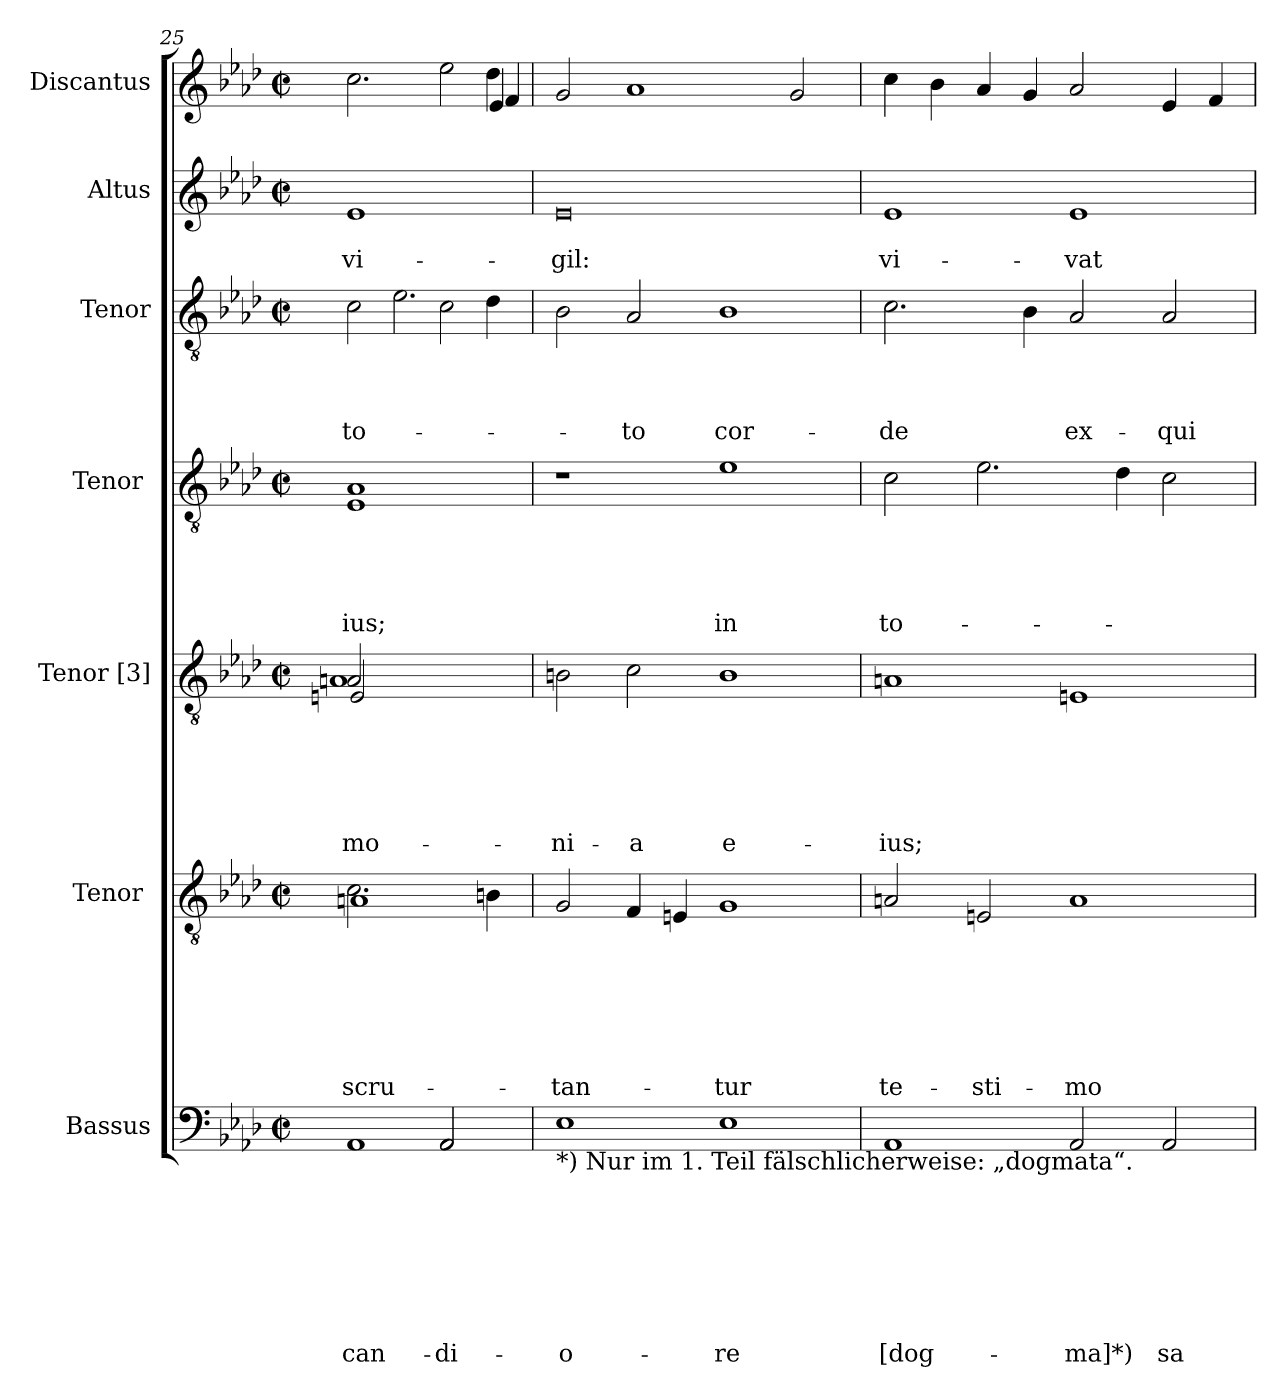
**kern	**text	**text	**text	**text	**text	**text	**text	**text	**kern	**text	**text	**text	**text	**text	**text	**text	**kern	**text	**text	**text	**text	**text	**text	**kern	**text	**text	**text	**text	**text	**kern	**text	**text	**text	**text	**kern	**text	**text	**kern
*part7	*part7	*part7	*part7	*part7	*part7	*part7	*part7	*part7	*part6	*part6	*part6	*part6	*part6	*part6	*part6	*part6	*part5	*part5	*part5	*part5	*part5	*part5	*part5	*part4	*part4	*part4	*part4	*part4	*part4	*part3	*part3	*part3	*part3	*part3	*part2	*part2	*part2	*part1
*staff7	*staff7	*staff7	*staff7	*staff7	*staff7	*staff7	*staff7	*staff7	*staff6	*staff6	*staff6	*staff6	*staff6	*staff6	*staff6	*staff6	*staff5	*staff5	*staff5	*staff5	*staff5	*staff5	*staff5	*staff4	*staff4	*staff4	*staff4	*staff4	*staff4	*staff3	*staff3	*staff3	*staff3	*staff3	*staff2	*staff2	*staff2	*staff1
*I"Bassus	*	*	*	*	*	*	*	*	*I"Tenor [4]	*	*	*	*	*	*	*	*I"Tenor [3]	*	*	*	*	*	*	*I"Tenor [2]	*	*	*	*	*	*I"Tenor	*	*	*	*	*I"Altus	*	*	*I"Discantus
*I'B	*	*	*	*	*	*	*	*	*I'T [4]	*	*	*	*	*	*	*	*I'T [3]	*	*	*	*	*	*	*I'T [2]	*	*	*	*	*	*I'T	*	*	*	*	*I'A	*	*	*I'D
*clefF4	*	*	*	*	*	*	*	*	*clefGv2	*	*	*	*	*	*	*	*clefGv2	*	*	*	*	*	*	*clefGv2	*	*	*	*	*	*clefGv2	*	*	*	*	*clefG2	*	*	*clefG2
*k[b-e-a-d-]	*	*	*	*	*	*	*	*	*k[b-e-a-d-]	*	*	*	*	*	*	*	*k[b-e-a-d-]	*	*	*	*	*	*	*k[b-e-a-d-]	*	*	*	*	*	*k[b-e-a-d-]	*	*	*	*	*k[b-e-a-d-]	*	*	*k[b-e-a-d-]
*A-:	*	*	*	*	*	*	*	*	*A-:	*	*	*	*	*	*	*	*A-:	*	*	*	*	*	*	*A-:	*	*	*	*	*	*A-:	*	*	*	*	*A-:	*	*	*A-:
*M2/2	*	*	*	*	*	*	*	*	*M2/2	*	*	*	*	*	*	*	*M2/2	*	*	*	*	*	*	*M2/2	*	*	*	*	*	*M2/2	*	*	*	*	*M2/2	*	*	*M2/2
*met(c|)	*	*	*	*	*	*	*	*	*met(c|)	*	*	*	*	*	*	*	*met(c|)	*	*	*	*	*	*	*met(c|)	*	*	*	*	*	*met(c|)	*	*	*	*	*met(c|)	*	*	*met(c|)
=25	=25	=25	=25	=25	=25	=25	=25	=25	=25	=25	=25	=25	=25	=25	=25	=25	=25	=25	=25	=25	=25	=25	=25	=25	=25	=25	=25	=25	=25	=25	=25	=25	=25	=25	=25	=25	=25	=25
!	!	!	!	!	!	!	!	!LO:LY:b	!	!	!	!	!	!	!	!LO:LY:b	!	!	!	!	!	!	!LO:LY:b	!	!	!	!	!	!	!	!	!	!	!	!	!	!	!
*^	*	*	*	*	*	*	*	*	*^	*	*	*	*	*	*	*	*^	*	*	*	*	*	*	*	*	*	*	*	*	*	*	*	*	*	*	*	*	*
*	*^	*	*	*	*	*	*	*	*	*	*	*	*	*	*	*	*	*	*	*	*	*	*	*	*	*	*	*	*	*	*	*	*	*	*	*	*	*	*	*	*
!	!	!	!	!	!	!	!	!	!	!	!	!	!	!	!	!	!	!	!	!	!	!	!	!	!	!	!LO:LY:b	!	!	!	!	!	!	!	!	!	!	!	!	!	!	!
*	*	*	*	*	*	*	*	*	*	*	*	*	*	*	*	*	*	*	*	*	*^	*	*	*	*	*	*	*	*	*	*	*	*	*	*	*	*	*	*	*	*	*
!	!	!	!	!	!	!	!	!	!	!	!	!	!	!	!	!	!	!	!	!	!	!	!	!	!	!	!	!LO:LY:b	!	!	!	!	!	!LO:LY:b	!	!	!	!	!LO:LY:b	!	!	!LO:LY:b	!
*	*	*	*	*	*	*	*	*	*	*	*	*	*	*	*	*	*	*	*	*	*	*	*	*	*	*	*	*	*	*	*	*	*	*	*^	*	*	*	*	*	*	*	*^
*	*	*	*	*	*	*	*	*	*	*	*	*	*	*	*	*	*	*	*	*	*	*	*	*	*	*	*	*	*	*	*	*	*	*	*	*^	*	*	*	*	*	*	*	*	*^
*	*	*	*	*	*	*	*	*	*	*	*	*	*	*	*	*	*	*	*	*	*	*	*	*	*	*	*	*	*	*	*	*	*	*	*	*	*	*	*	*	*	*	*	*	*	*	*^
1AA-	2ryy	2ryy	.	.	.	.	.	.	.	can-	2.c\	1A	.	.	.	.	.	.	scru-	2A/	2E/	1A	.	.	.	.	.	-mo-	1E- 1A-	.	.	.	.	-ius;	2c\	4ryy	2.ryy	.	.	.	to-	1e-	.	-vi-	2.cc\	2ryy	2.ryy	2.ryy
.	.	.	.	.	.	.	.	.	.	.	.	.	.	.	.	.	.	.	.	.	.	.	.	.	.	.	.	.	.	.	.	.	.	.	.	2.e-\	.	.	.	.	.	.	.	.	.	.	.	.
!	!	!	!	!	!	!	!	!	!	!LO:LY:b	!	!	!	!	!	!	!	!	!	!	!	!	!	!	!	!	!	!	!	!	!	!	!	!	!	!	!	!	!	!	!	!	!	!	!	!	!	!
!	!	!	!	!	!	!	!	!	!	!LO:LY:b	!	!	!	!	!	!	!	!	!	!	!	!	!	!	!	!	!	!	!	!	!	!	!	!	!	!	!	!	!	!	!	!	!	!	!	!	!	!
.	2AA-/	2AA-/	.	.	.	.	.	.	.	-di-	.	.	.	.	.	.	.	.	.	2ryy	2ryy	.	.	.	.	.	.	.	.	.	.	.	.	.	2c\	.	.	.	.	.	.	.	.	.	.	2ee-\	.	.
.	.	.	.	.	.	.	.	.	.	.	4B\	.	.	.	.	.	.	.	.	.	.	.	.	.	.	.	.	.	.	.	.	.	.	.	.	.	4d-\	.	.	.	.	.	.	.	4dd-\	.	4e-/	4f/
*v	*v	*v	*	*	*	*	*	*	*	*	*	*	*	*	*	*	*	*	*	*v	*v	*v	*	*	*	*	*	*	*	*	*	*	*	*	*	*	*	*	*	*	*	*	*	*	*	*	*	*
*	*	*	*	*	*	*	*	*	*v	*v	*	*	*	*	*	*	*	*	*	*	*	*	*	*	*	*	*	*	*	*	*	*	*	*	*	*	*	*	*	*	*	*	*	*
!!LO:LB:g=z
=26	=26	=26	=26	=26	=26	=26	=26	=26	=26	=26	=26	=26	=26	=26	=26	=26	=26	=26	=26	=26	=26	=26	=26	=26	=26	=26	=26	=26	=26	=26	=26	=26	=26	=26	=26	=26	=26	=26	=26	=26	=26	=26	=26
!LO:TX:b:t=*) Nur im 1. Teil fälschlicherweise&colon; „dogmata“.	!	!	!	!	!	!	!	!	!	!	!	!	!	!	!	!	!	!	!	!	!	!	!	!	!	!	!	!	!	!	!	!	!	!	!	!	!	!	!	!	!	!	!
!	!	!	!	!	!	!	!	!LO:LY:b:rj	!	!	!	!	!	!	!	!LO:LY:b	!	!	!	!	!	!	!LO:LY:b	!	!	!	!	!	!	!	!	!	!	!	!	!	!	!	!LO:LY:b	!	!	!	!
*	*	*	*	*	*	*	*	*	*	*	*	*	*	*	*	*	*	*	*	*	*	*	*	*	*	*	*	*	*	*v	*v	*v	*	*	*	*	*	*	*	*v	*v	*v	*v
1E-	.	.	.	.	.	.	.	-o-	2G/	.	.	.	.	.	.	-tan-	2B\	.	.	.	.	.	-ni-	1r	.	.	.	.	.	2B-\	.	.	.	.	0e-	.	-gil:	2g/
!	!	!	!	!	!	!	!	!	!	!	!	!	!	!	!	!	!	!	!	!	!	!	!LO:LY:b:rj	!	!	!	!	!	!	!	!	!	!	!LO:LY:b	!	!	!	!
.	.	.	.	.	.	.	.	.	4F/	.	.	.	.	.	.	.	2c\	.	.	.	.	.	-a	.	.	.	.	.	.	2A-/	.	.	.	-to	.	.	.	1a-
.	.	.	.	.	.	.	.	.	4E/	.	.	.	.	.	.	.	.	.	.	.	.	.	.	.	.	.	.	.	.	.	.	.	.	.	.	.	.	.
!	!	!	!	!	!	!	!	!LO:LY:b	!	!	!	!	!	!	!	!LO:LY:b	!	!	!	!	!	!	!LO:LY:b:rj	!	!	!	!	!	!LO:LY:b	!	!	!	!	!LO:LY:b	!	!	!	!
1E-	.	.	.	.	.	.	.	-re	1G	.	.	.	.	.	.	-tur	1B	.	.	.	.	.	e-	1e-	.	.	.	.	in	1B-	.	.	.	cor-	.	.	.	.
.	.	.	.	.	.	.	.	.	.	.	.	.	.	.	.	.	.	.	.	.	.	.	.	.	.	.	.	.	.	.	.	.	.	.	.	.	.	2g/
=27	=27	=27	=27	=27	=27	=27	=27	=27	=27	=27	=27	=27	=27	=27	=27	=27	=27	=27	=27	=27	=27	=27	=27	=27	=27	=27	=27	=27	=27	=27	=27	=27	=27	=27	=27	=27	=27	=27
!	!	!	!	!	!	!	!	!LO:LY:b	!	!	!	!	!	!	!	!LO:LY:b	!	!	!	!	!	!	!LO:LY:b	!	!	!	!	!	!LO:LY:b	!	!	!	!	!LO:LY:b	!	!	!LO:LY:b	!
1AA-	.	.	.	.	.	.	.	[dog-	2A/	.	.	.	.	.	.	te-	1A	.	.	.	.	.	-ius;	2c\	.	.	.	.	to-	2.c\	.	.	.	-de	1e-	.	vi-	4cc\
.	.	.	.	.	.	.	.	.	.	.	.	.	.	.	.	.	.	.	.	.	.	.	.	.	.	.	.	.	.	.	.	.	.	.	.	.	.	4b-\
!	!	!	!	!	!	!	!	!	!	!	!	!	!	!	!	!LO:LY:b	!	!	!	!	!	!	!	!	!	!	!	!	!	!	!	!	!	!	!	!	!	!
.	.	.	.	.	.	.	.	.	2E/	.	.	.	.	.	.	-sti-	.	.	.	.	.	.	.	2.e-\	.	.	.	.	.	.	.	.	.	.	.	.	.	4a-/
.	.	.	.	.	.	.	.	.	.	.	.	.	.	.	.	.	.	.	.	.	.	.	.	.	.	.	.	.	.	4B-\	.	.	.	.	.	.	.	4g/
!	!	!	!	!	!	!	!	!LO:LY:b	!	!	!	!	!	!	!	!LO:LY:b	!	!	!	!	!	!	!	!	!	!	!	!	!	!	!	!	!	!LO:LY:b	!	!	!LO:LY:b	!
2AA-/	.	.	.	.	.	.	.	-ma]*)	1A	.	.	.	.	.	.	-mo-	1E	.	.	.	.	.	.	.	.	.	.	.	.	2A-/	.	.	.	ex-	1e-	.	-vat	2a-/
.	.	.	.	.	.	.	.	.	.	.	.	.	.	.	.	.	.	.	.	.	.	.	.	4d-\	.	.	.	.	.	.	.	.	.	.	.	.	.	.
!	!	!	!	!	!	!	!	!LO:LY:b	!	!	!	!	!	!	!	!	!	!	!	!	!	!	!	!	!	!	!	!	!	!	!	!	!	!LO:LY:b	!	!	!	!
2AA-/	.	.	.	.	.	.	.	sa-	.	.	.	.	.	.	.	.	.	.	.	.	.	.	.	2c\	.	.	.	.	.	2A-/	.	.	.	-qui-	.	.	.	4e-/
.	.	.	.	.	.	.	.	.	.	.	.	.	.	.	.	.	.	.	.	.	.	.	.	.	.	.	.	.	.	.	.	.	.	.	.	.	.	4f/
=	=	=	=	=	=	=	=	=	=	=	=	=	=	=	=	=	=	=	=	=	=	=	=	=	=	=	=	=	=	=	=	=	=	=	=	=	=	=
*-	*-	*-	*-	*-	*-	*-	*-	*-	*-	*-	*-	*-	*-	*-	*-	*-	*-	*-	*-	*-	*-	*-	*-	*-	*-	*-	*-	*-	*-	*-	*-	*-	*-	*-	*-	*-	*-	*-
